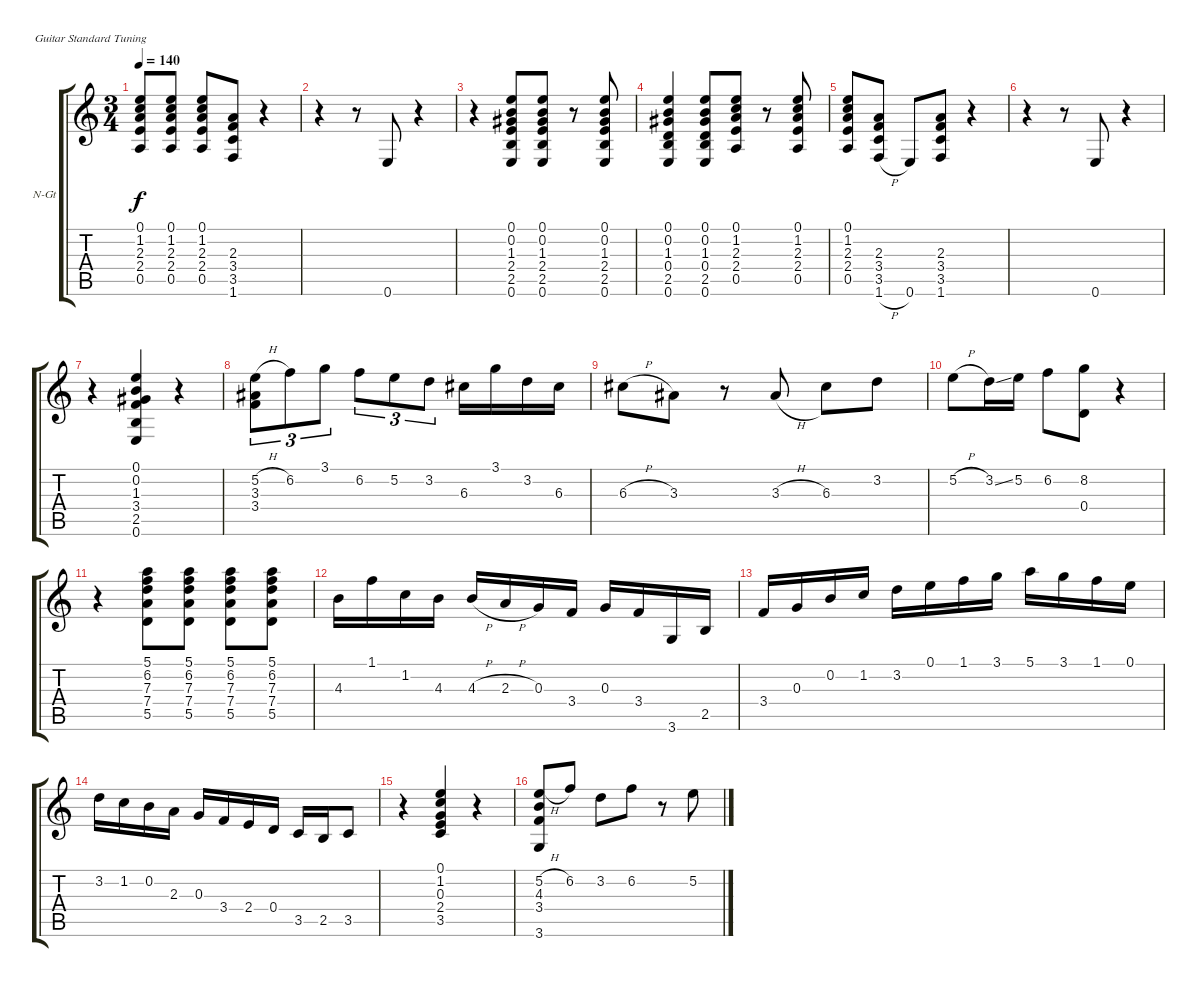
\bracketExtendMode groupsimilarinstruments
\firstSystemTrackNameOrientation horizontal
\otherSystemsTrackNameOrientation horizontal
\track ("Piste 1" "N-Gt") {instrument acousticguitarnylon}
\staff {score tabs}
\tuning (E4 B3 G3 D3 A2 E2)
\ts (3 4)
\tempo 140
\clef g2
\ks c
(0.1 1.2 2.3 2.4 0.5).8{dy f} (0.1 1.2 2.3 2.4 0.5).8 (0.1 1.2 2.3 2.4 0.5).8 (2.3 3.4 3.5 1.6).8 r.4 |
r.4 r.8 0.6.8 r.4 |
r.4 (0.1 0.2 1.3 2.4 2.5 0.6).8 (0.1 0.2 1.3 2.4 2.5 0.6).8 r.8 (0.1 0.2 1.3 2.4 2.5 0.6).8 |
(0.1 0.2 1.3 0.4 2.5 0.6).4 (0.1 0.2 1.3 0.4 2.5 0.6).8 (0.1 1.2 2.3 2.4 0.5).8 r.8 (0.1 1.2 2.3 2.4 0.5).8 |
(0.1 1.2 2.3 2.4 0.5).8 (2.3 3.4 3.5 1.6{h}).8 0.6.8 (2.3 3.4 3.5 1.6).8 r.4 |
r.4 r.8 0.6.8 r.4 |
r.4 (0.1 0.2 1.3 3.4 2.5 0.6).4 r.4 |
(5.2{h} 3.3 3.4).8{tu (3 2)} 6.2.8{tu (3 2)} 3.1.8{tu (3 2)} 6.2.8{tu (3 2)} 5.2.8{tu (3 2)} 3.2.8{tu (3 2)} 6.3.16 3.1.16 3.2.16 6.3.16 |
6.3{h}.8 3.3.8 r.8 3.3{h}.8 6.3.8 3.2.8 |
5.2{h}.8 3.2{ss}.16 5.2.16 6.2.8 (8.2 0.4).8 r.4 |
r.4 (5.1 6.2 7.3 7.4 5.5).8 (5.1 6.2 7.3 7.4 5.5).8 (5.1 6.2 7.3 7.4 5.5).8 (5.1 6.2 7.3 7.4 5.5).8 |
4.3.16 1.1.16 1.2.16 4.3.16 4.3{h}.16 2.3{h}.16 0.3.16 3.4.16 0.3.16 3.4.16 3.6.16 2.5.16 |
3.4.16 0.3.16 0.2.16 1.2.16 3.2.16 0.1.16 1.1.16 3.1.16 5.1.16 3.1.16 1.1.16 0.1.16 |
3.2.16 1.2.16 0.2.16 2.3.16 0.3.16 3.4.16 2.4.16 0.4.16 3.5.16 2.5.16 3.5.8 |
r.4 (0.1 1.2 0.3 2.4 3.5).4 r.4 |
(5.2{h} 4.3 3.4 3.6).8 6.2.8 3.2.8 6.2.8 r.8 5.2.8
